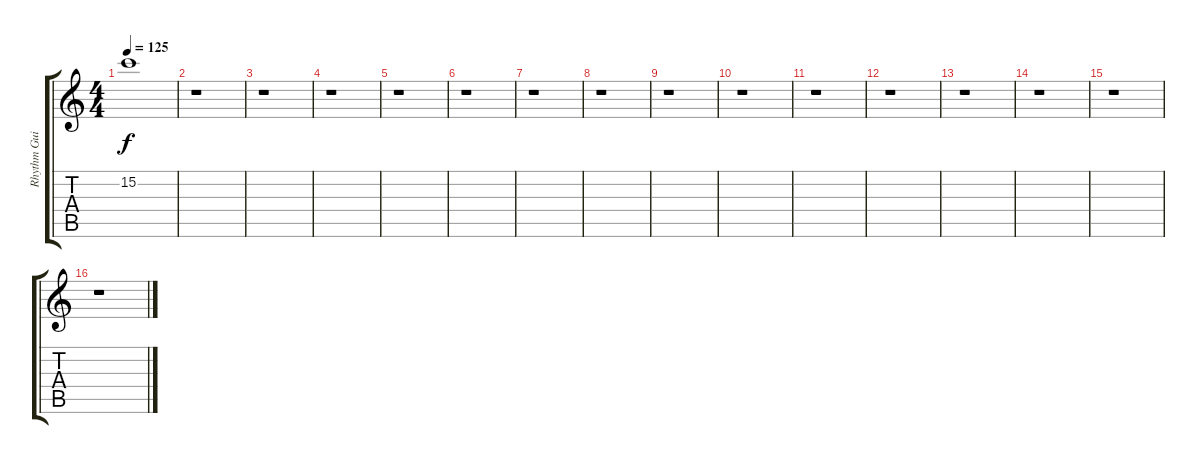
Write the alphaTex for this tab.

\track ("Rhythm Guitar - Curtis Ward" "Rhythm Gui") {instrument distortionguitar}
\staff {score tabs}
\tuning (D4 A3 F3 C3 G2 C2) {hide}
\ts (4 4)
\tempo 125
\clef g2
\ks c
15.2{t}.1{dy f} |
r.1 |
r.1 |
r.1 |
r.1 |
r.1 |
r.1 |
r.1 |
r.1 |
r.1 |
r.1 |
r.1 |
r.1 |
r.1 |
r.1 |
r.1
